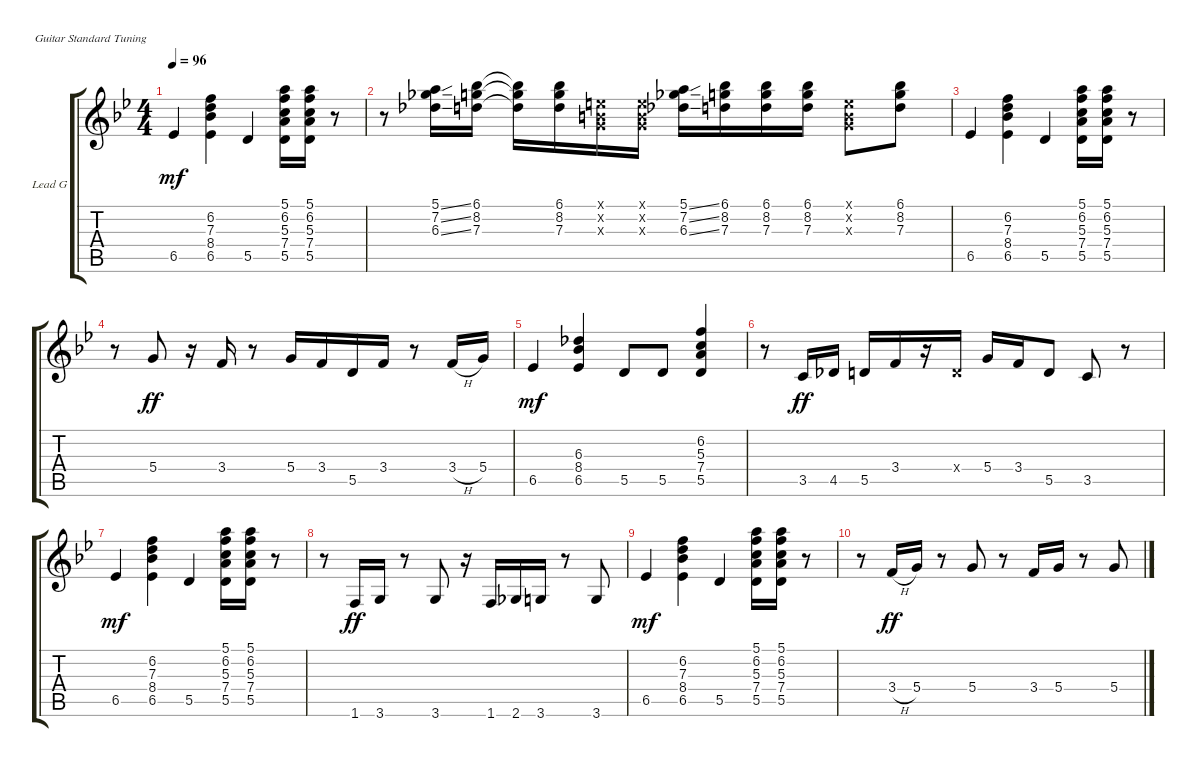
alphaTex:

\bracketExtendMode groupsimilarinstruments
\firstSystemTrackNameOrientation horizontal
\otherSystemsTrackNameOrientation horizontal
\track ("Lead Guitar (left channel)" "Lead G") {instrument electricguitarclean}
\staff {score tabs}
\tuning (E4 B3 G3 D3 A2 E2)
\ts (4 4)
\tempo 96
\clef g2
\ks gminor
6.5.4{dy mf} (6.2 7.3 8.4 6.5).4 5.5.4 (5.1 6.2 5.3 7.4 5.5).16 (5.1 6.2 5.3 7.4 5.5).16 r.8 |
r.8 (5.1{ss} 7.2{ss} 6.3{ss}).16 (6.1 8.2 7.3).16 (6.1{t} 8.2{t} 7.3{t}).16 (6.1 8.2 7.3).16 (0.1{x} 0.2{x} 0.3{x}).16 (0.1{x} 0.2{x} 0.3{x}).16 (5.1{ss} 7.2{ss} 6.3{ss}).16 (6.1 8.2 7.3).16 (6.1 8.2 7.3).16 (6.1 8.2 7.3).16 (0.1{x} 0.2{x} 0.3{x}).8 (6.1 8.2 7.3).8 |
6.5.4 (6.2 7.3 8.4 6.5).4 5.5.4 (5.1 6.2 5.3 7.4 5.5).16 (5.1 6.2 5.3 7.4 5.5).16 r.8 |
r.8 5.4.8{dy ff} r.16 3.4.16 r.8 5.4.16 3.4.16 5.5.16 3.4.16 r.8 3.4{h}.16 5.4.16 |
6.5.4{dy mf} (6.3 8.4 6.5).4 5.5.8 5.5.8 (6.2 5.3 7.4 5.5).4 |
r.8 3.5.16{dy ff} 4.5.16 5.5.16 3.4.16 r.16 0.4{x}.16 5.4.16 3.4.16 5.5.8 3.5.8 r.8 |
6.5.4{dy mf} (6.2 7.3 8.4 6.5).4 5.5.4 (5.1 6.2 5.3 7.4 5.5).16 (5.1 6.2 5.3 7.4 5.5).16 r.8 |
r.8 1.6.16{dy ff} 3.6.16 r.8 3.6.8 r.16 1.6.16 2.6.16 3.6.16 r.8 3.6.8 |
6.5.4{dy mf} (6.2 7.3 8.4 6.5).4 5.5.4 (5.1 6.2 5.3 7.4 5.5).16 (5.1 6.2 5.3 7.4 5.5).16 r.8 |
r.8 3.4{h}.16{dy ff} 5.4.16 r.8 5.4.8 r.8 3.4.16 5.4.16 r.8 5.4.8
